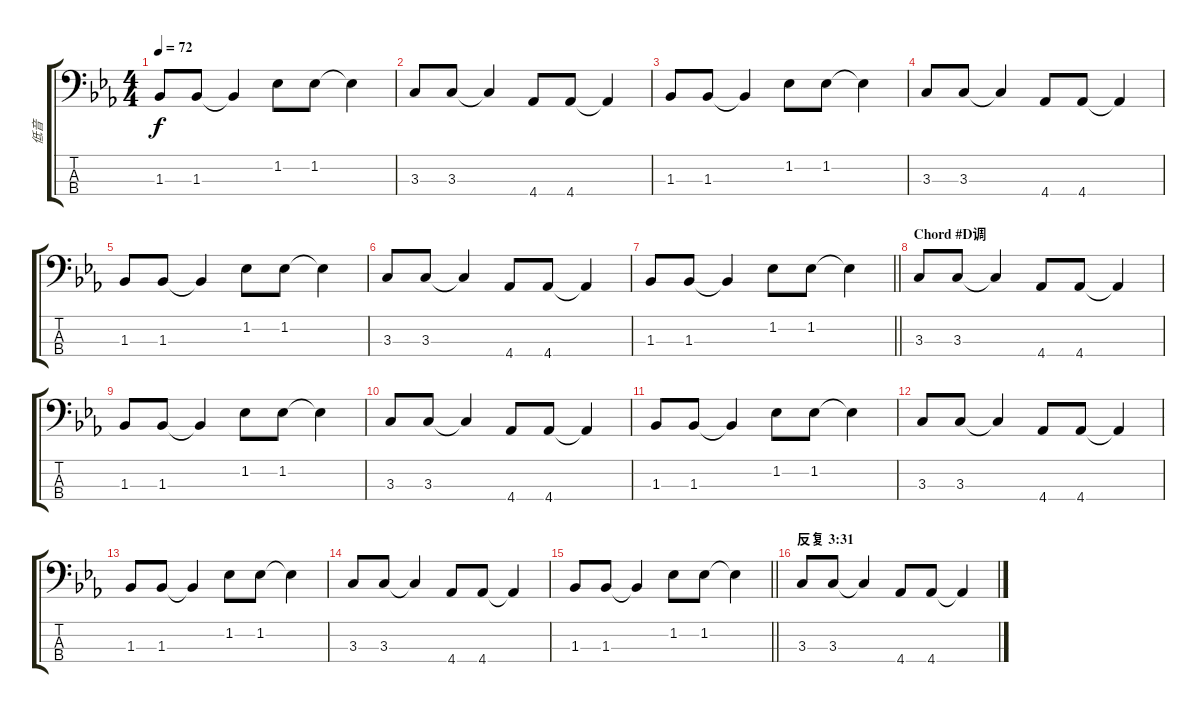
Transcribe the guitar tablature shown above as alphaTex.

\track ("低音" "低音") {instrument electricbassfinger}
\staff {score tabs}
\tuning (G2 D2 A1 E1) {hide}
\ts (4 4)
\tempo 72
\clef f4
\ks eb
1.3.8{dy f} 1.3.8 1.3{t}.4 1.2.8 1.2.8 1.2{t}.4 |
3.3.8 3.3.8 3.3{t}.4 4.4.8 4.4.8 4.4{t}.4 |
1.3.8 1.3.8 1.3{t}.4 1.2.8 1.2.8 1.2{t}.4 |
3.3.8 3.3.8 3.3{t}.4 4.4.8 4.4.8 4.4{t}.4 |
1.3.8 1.3.8 1.3{t}.4 1.2.8 1.2.8 1.2{t}.4 |
3.3.8 3.3.8 3.3{t}.4 4.4.8 4.4.8 4.4{t}.4 |
\barLineRight lightlight
1.3.8 1.3.8 1.3{t}.4 1.2.8 1.2.8 1.2{t}.4 |
\section ("" "Chord #D调")
3.3.8 3.3.8 3.3{t}.4 4.4.8 4.4.8 4.4{t}.4 |
1.3.8 1.3.8 1.3{t}.4 1.2.8 1.2.8 1.2{t}.4 |
3.3.8 3.3.8 3.3{t}.4 4.4.8 4.4.8 4.4{t}.4 |
1.3.8 1.3.8 1.3{t}.4 1.2.8 1.2.8 1.2{t}.4 |
3.3.8 3.3.8 3.3{t}.4 4.4.8 4.4.8 4.4{t}.4 |
1.3.8 1.3.8 1.3{t}.4 1.2.8 1.2.8 1.2{t}.4 |
3.3.8 3.3.8 3.3{t}.4 4.4.8 4.4.8 4.4{t}.4 |
\barLineRight lightlight
1.3.8 1.3.8 1.3{t}.4 1.2.8 1.2.8 1.2{t}.4 |
\section ("" "反复 3:31")
3.3.8 3.3.8 3.3{t}.4 4.4.8 4.4.8 4.4{t}.4
